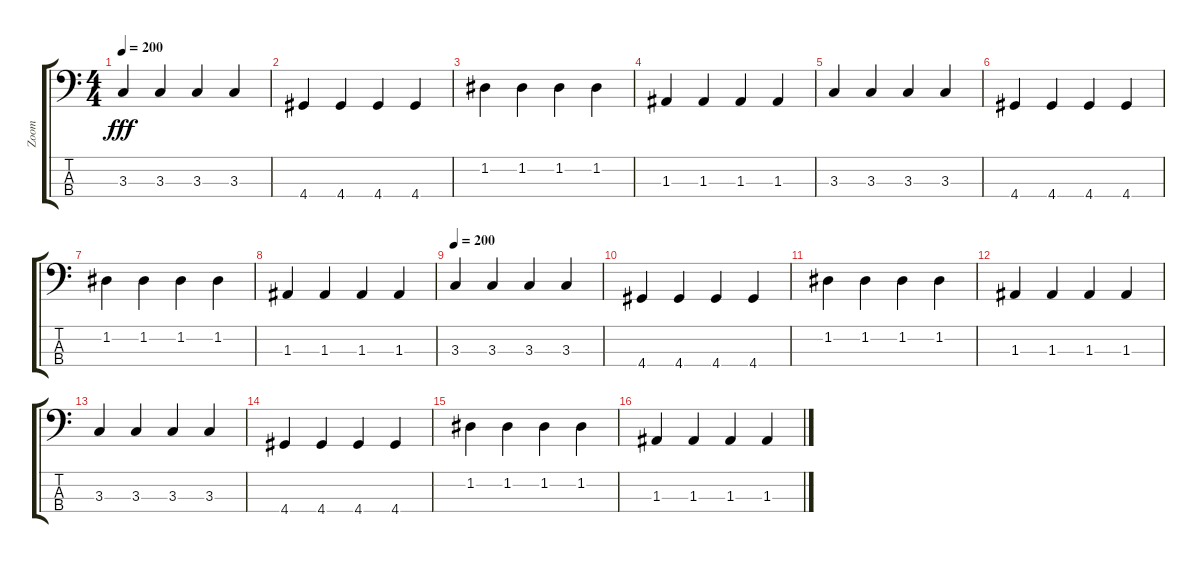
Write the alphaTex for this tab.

\track ("Zoom" "Zoom") {instrument electricbassfinger}
\staff {score tabs}
\tuning (G2 D2 A1 E1) {hide}
\ts (4 4)
\tempo 200
\clef f4
\ks c
3.3.4{dy fff} 3.3.4 3.3.4 3.3.4 |
4.4.4 4.4.4 4.4.4 4.4.4 |
1.2.4 1.2.4 1.2.4 1.2.4 |
1.3.4 1.3.4 1.3.4 1.3.4 |
3.3.4 3.3.4 3.3.4 3.3.4 |
4.4.4 4.4.4 4.4.4 4.4.4 |
1.2.4 1.2.4 1.2.4 1.2.4 |
1.3.4 1.3.4 1.3.4 1.3.4 |
\tempo 200
3.3.4 3.3.4 3.3.4 3.3.4 |
4.4.4 4.4.4 4.4.4 4.4.4 |
1.2.4 1.2.4 1.2.4 1.2.4 |
1.3.4 1.3.4 1.3.4 1.3.4 |
3.3.4 3.3.4 3.3.4 3.3.4 |
4.4.4 4.4.4 4.4.4 4.4.4 |
1.2.4 1.2.4 1.2.4 1.2.4 |
1.3.4 1.3.4 1.3.4 1.3.4
